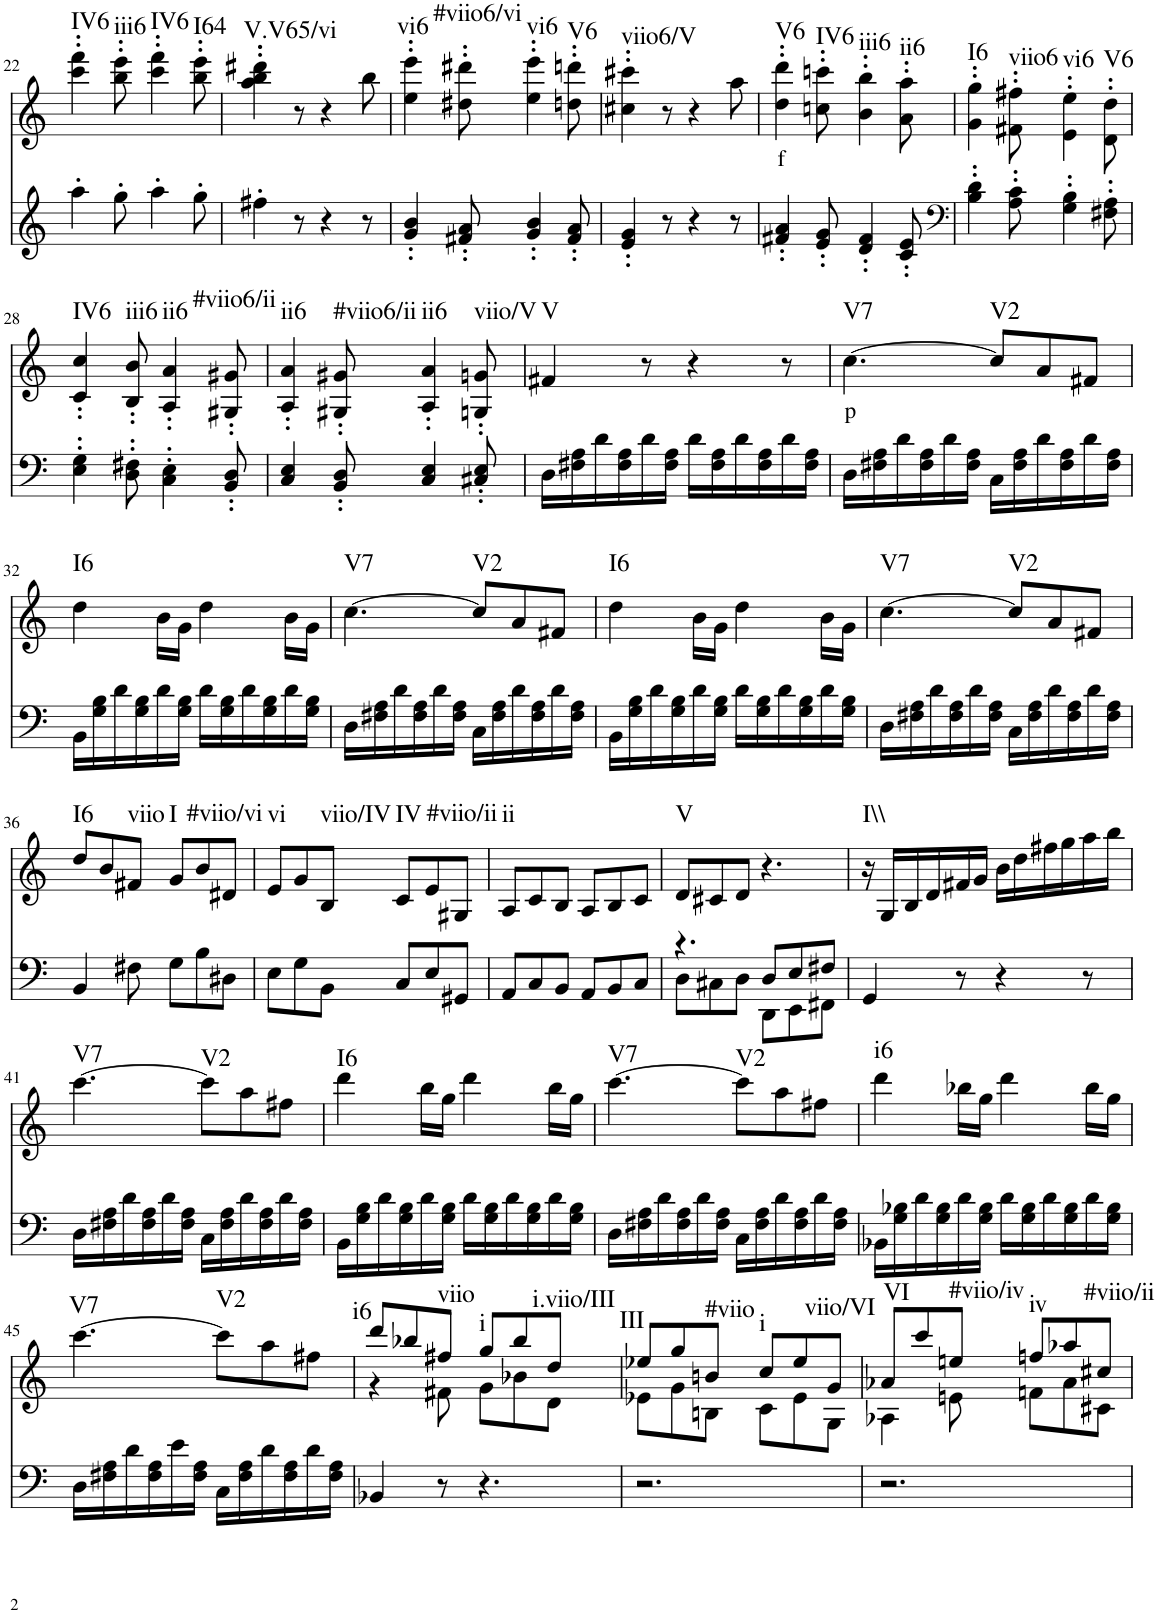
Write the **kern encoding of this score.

**kern	**kern	**text	**harte
*part2	*part1	*part1	*part1
*staff2	*staff1	*staff1	*
*I"piano	*I"piano	*	*
*I'Pno	*I'Pno	*	*
!!LO:PB:g=z
*clefG2	*clefG2	*	*
*k[]	*k[]	*	*
*M6/8	*M6/8	*	*
=22	=22	=22	=22
!	!	!	!LO:H:kt=IV6
4aa'\	4ccc\' 4fff\'	.	N
!	!	!	!LO:H:kt=iii6
8gg'\	8bb\' 8eee\'	.	N
!	!	!	!LO:H:kt=IV6
4aa'\	4ccc\' 4fff\'	.	N
!	!	!	!LO:H:kt=I64
8gg'\	8bb\' 8eee\'	.	N
=23	=23	=23	=23
!	!	!	!LO:H:kt=V.V65/vi
4ff#X'\	4aa\' 4bb\' 4ddd#X\'	.	N
8r	8r	.	.
4r	4r	.	.
8r	8bb\	.	.
=24	=24	=24	=24
!	!	!	!LO:H:kt=vi6
4g/' 4b/'	4ee\' 4eee\'	.	N
!	!	!	!LO:H:kt=#viio6/vi
8f#X/' 8a/'	8dd#X\' 8ddd#X\'	.	N
!	!	!	!LO:H:kt=vi6
4g/' 4b/'	4ee\' 4eee\'	.	N
!	!	!	!LO:H:kt=V6
8f#/' 8a/'	8ddn\' 8dddn\'	.	N
=25	=25	=25	=25
!	!	!	!LO:H:kt=viio6/V
4e/' 4g/'	4cc#X\' 4ccc#X\'	.	N
8r	8r	.	.
4r	4r	.	.
8r	8aa\	.	.
=26	=26	=26	=26
!	!	!LO:LY:b	!LO:H:kt=V6
4f#X/' 4a/'	4dd\' 4ddd\'	f	N
!	!	!	!LO:H:kt=IV6
8e/' 8g/'	8ccn\' 8cccn\'	.	N
!	!	!	!LO:H:kt=iii6
4d/' 4f#/'	4b\' 4bb\'	.	N
!	!	!	!LO:H:kt=ii6
8c/' 8e/'	8a\' 8aa\'	.	N
=27	=27	=27	=27
*clefF4	*	*	*
!	!	!	!LO:H:kt=I6
4B\' 4d\'	4g\' 4gg\'	.	N
!	!	!	!LO:H:kt=viio6
8A\' 8c\'	8f#X\' 8ff#X\'	.	N
!	!	!	!LO:H:kt=vi6
4G\' 4B\'	4e\' 4ee\'	.	N
!	!	!	!LO:H:kt=V6
8F#X\' 8A\'	8d\' 8dd\'	.	N
!!LO:LB:g=z
=28	=28	=28	=28
!	!	!	!LO:H:kt=IV6
4E\' 4G\'	4c/' 4cc/'	.	N
!	!	!	!LO:H:kt=iii6
8D\' 8F#X\'	8B/' 8b/'	.	N
!	!	!	!LO:H:kt=ii6
4C\' 4E\'	4A/' 4a/'	.	N
!	!	!	!LO:H:kt=#viio6/ii
8BB/' 8D/'	8G#X/' 8g#X/'	.	N
=29	=29	=29	=29
!	!	!	!LO:H:kt=ii6
4C/ 4E/	4A/' 4a/'	.	N
!	!	!	!LO:H:kt=#viio6/ii
8BB/' 8D/'	8G#X/' 8g#X/'	.	N
!	!	!	!LO:H:kt=ii6
4C/ 4E/	4A/' 4a/'	.	N
!	!	!	!LO:H:kt=viio/V
8C#X/' 8E/'	8Gn/' 8gn/'	.	N
=30	=30	=30	=30
!	!	!	!LO:H:kt=V
16D\LL	4f#X/	.	N
16F#X\ 16A\	.	.	.
16d\	.	.	.
16F#\ 16A\	.	.	.
16d\	8r	.	.
16F#\ 16A\JJ	.	.	.
16d\LL	4r	.	.
16F#\ 16A\	.	.	.
16d\	.	.	.
16F#\ 16A\	.	.	.
16d\	8r	.	.
16F#\ 16A\JJ	.	.	.
=31	=31	=31	=31
!	!	!LO:LY:b	!LO:H:kt=V7
16D\LL	[4.cc\	p	N
16F#X\ 16A\	.	.	.
16d\	.	.	.
16F#\ 16A\	.	.	.
16d\	.	.	.
16F#\ 16A\JJ	.	.	.
!	!	!	!LO:H:kt=V2
16C\LL	8cc/L]	.	N
16F#\ 16A\	.	.	.
16d\	8a/	.	.
16F#\ 16A\	.	.	.
16d\	8f#X/J	.	.
16F#\ 16A\JJ	.	.	.
!!LO:LB:g=z
=32	=32	=32	=32
!	!	!	!LO:H:kt=I6
16BB\LL	4dd\	.	N
16G\ 16B\	.	.	.
16d\	.	.	.
16G\ 16B\	.	.	.
16d\	16b\LL	.	.
16G\ 16B\JJ	16g\JJ	.	.
16d\LL	4dd\	.	.
16G\ 16B\	.	.	.
16d\	.	.	.
16G\ 16B\	.	.	.
16d\	16b\LL	.	.
16G\ 16B\JJ	16g\JJ	.	.
=33	=33	=33	=33
!	!	!	!LO:H:kt=V7
16D\LL	[4.cc\	.	N
16F#X\ 16A\	.	.	.
16d\	.	.	.
16F#\ 16A\	.	.	.
16d\	.	.	.
16F#\ 16A\JJ	.	.	.
!	!	!	!LO:H:kt=V2
16C\LL	8cc/L]	.	N
16F#\ 16A\	.	.	.
16d\	8a/	.	.
16F#\ 16A\	.	.	.
16d\	8f#X/J	.	.
16F#\ 16A\JJ	.	.	.
=34	=34	=34	=34
!	!	!	!LO:H:kt=I6
16BB\LL	4dd\	.	N
16G\ 16B\	.	.	.
16d\	.	.	.
16G\ 16B\	.	.	.
16d\	16b\LL	.	.
16G\ 16B\JJ	16g\JJ	.	.
16d\LL	4dd\	.	.
16G\ 16B\	.	.	.
16d\	.	.	.
16G\ 16B\	.	.	.
16d\	16b\LL	.	.
16G\ 16B\JJ	16g\JJ	.	.
=35	=35	=35	=35
!	!	!	!LO:H:kt=V7
16D\LL	[4.cc\	.	N
16F#X\ 16A\	.	.	.
16d\	.	.	.
16F#\ 16A\	.	.	.
16d\	.	.	.
16F#\ 16A\JJ	.	.	.
!	!	!	!LO:H:kt=V2
16C\LL	8cc/L]	.	N
16F#\ 16A\	.	.	.
16d\	8a/	.	.
16F#\ 16A\	.	.	.
16d\	8f#X/J	.	.
16F#\ 16A\JJ	.	.	.
!!LO:LB:g=z
=36	=36	=36	=36
!	!	!	!LO:H:kt=I6
4BB/	8dd/L	.	N
.	8b/	.	.
!	!	!	!LO:H:kt=viio
8F#X\	8f#X/J	.	N
!	!	!	!LO:H:kt=I
8G\L	8g/L	.	N
8B\	8b/	.	.
!	!	!	!LO:H:kt=#viio/vi
8D#X\J	8d#X/J	.	N
=37	=37	=37	=37
!	!	!	!LO:H:kt=vi
8E\L	8e/L	.	N
8G\	8g/	.	.
!	!	!	!LO:H:kt=viio/IV
8BB\J	8B/J	.	N
!	!	!	!LO:H:kt=IV
8C/L	8c/L	.	N
8E/	8e/	.	.
!	!	!	!LO:H:kt=#viio/ii
8GG#X/J	8G#X/J	.	N
=38	=38	=38	=38
!	!	!	!LO:H:kt=ii
8AA/L	8A/L	.	N
8C/	8c/	.	.
8BB/J	8B/J	.	.
8AA/L	8A/L	.	.
8BB/	8B/	.	.
8C/J	8c/J	.	.
=39	=39	=39	=39
*^	*	*	*
!	!	!	!	!LO:H:kt=V
4.r	8D\L	8d/L	.	N
.	8C#X\	8c#X/	.	.
.	8D\J	8d/J	.	.
8D/L	8DD\L	4.r	.	.
8E/	8EE\	.	.	.
8F#X/J	8FF#X\J	.	.	.
=40	=40	=40	=40	=40
!	!	!	!	!LO:H:kt=I\\
*v	*v	*	*	*
4GG/	16r	.	N
.	16G/LL	.	.
.	16B/	.	.
.	16d/	.	.
8r	16f#X/	.	.
.	16g/JJ	.	.
4r	16b\LL	.	.
.	16dd\	.	.
.	16ff#X\	.	.
.	16gg\	.	.
8r	16aa\	.	.
.	16bb\JJ	.	.
!!LO:LB:g=z
=41	=41	=41	=41
!	!	!	!LO:H:kt=V7
16D\LL	[4.ccc\	.	N
16F#X\ 16A\	.	.	.
16d\	.	.	.
16F#\ 16A\	.	.	.
16d\	.	.	.
16F#\ 16A\JJ	.	.	.
!	!	!	!LO:H:kt=V2
16C\LL	8ccc\L]	.	N
16F#\ 16A\	.	.	.
16d\	8aa\	.	.
16F#\ 16A\	.	.	.
16d\	8ff#X\J	.	.
16F#\ 16A\JJ	.	.	.
=42	=42	=42	=42
!	!	!	!LO:H:kt=I6
16BB\LL	4ddd\	.	N
16G\ 16B\	.	.	.
16d\	.	.	.
16G\ 16B\	.	.	.
16d\	16bb\LL	.	.
16G\ 16B\JJ	16gg\JJ	.	.
16d\LL	4ddd\	.	.
16G\ 16B\	.	.	.
16d\	.	.	.
16G\ 16B\	.	.	.
16d\	16bb\LL	.	.
16G\ 16B\JJ	16gg\JJ	.	.
=43	=43	=43	=43
!	!	!	!LO:H:kt=V7
16D\LL	[4.ccc\	.	N
16F#X\ 16A\	.	.	.
16d\	.	.	.
16F#\ 16A\	.	.	.
16d\	.	.	.
16F#\ 16A\JJ	.	.	.
!	!	!	!LO:H:kt=V2
16C\LL	8ccc\L]	.	N
16F#\ 16A\	.	.	.
16d\	8aa\	.	.
16F#\ 16A\	.	.	.
16d\	8ff#X\J	.	.
16F#\ 16A\JJ	.	.	.
=44	=44	=44	=44
!	!	!	!LO:H:kt=i6
16BB-X\LL	4ddd\	.	N
16G\ 16B-X\	.	.	.
16d\	.	.	.
16G\ 16B-\	.	.	.
16d\	16bb-X\LL	.	.
16G\ 16B-\JJ	16gg\JJ	.	.
16d\LL	4ddd\	.	.
16G\ 16B-\	.	.	.
16d\	.	.	.
16G\ 16B-\	.	.	.
16d\	16bb-\LL	.	.
16G\ 16B-\JJ	16gg\JJ	.	.
!!LO:LB:g=z
=45	=45	=45	=45
!	!	!	!LO:H:kt=V7
16D\LL	[4.ccc\	.	N
16F#X\ 16A\	.	.	.
16d\	.	.	.
16F#\ 16A\	.	.	.
16e\	.	.	.
16F#\ 16A\JJ	.	.	.
!	!	!	!LO:H:kt=V2
16C\LL	8ccc\L]	.	N
16F#\ 16A\	.	.	.
16d\	8aa\	.	.
16F#\ 16A\	.	.	.
16d\	8ff#X\J	.	.
16F#\ 16A\JJ	.	.	.
=46	=46	=46	=46
*	*^	*	*
!	!	!	!	!LO:H:kt=i6
4BB-X/	8ddd/L	4r	.	N
.	8bb-X/	.	.	.
!	!	!	!	!LO:H:kt=viio
8r	8ff#X/J	8f#X\	.	N
!	!	!	!	!LO:H:kt=i
4.r	8gg/L	8g\L	.	N
.	8bb-/	8b-X\	.	.
!	!	!	!	!LO:H:kt=i.viio/III
.	8dd/J	8d\J	.	N
=47	=47	=47	=47	=47
!	!	!	!	!LO:H:kt=III
2.r	8ee-X/L	8e-X\L	.	N
.	8gg/	8g\	.	.
!	!	!	!	!LO:H:kt=#viio
.	8bn/J	8Bn\J	.	N
!	!	!	!	!LO:H:kt=i
.	8cc/L	8c\L	.	N
.	8ee-/	8e-\	.	.
!	!	!	!	!LO:H:kt=viio/VI
.	8g/J	8G\J	.	N
=48	=48	=48	=48	=48
!	!	!	!	!LO:H:kt=VI
2.r	8a-X/L	4A-X\	.	N
.	8ccc/	.	.	.
!	!	!	!	!LO:H:kt=#viio/iv
.	8een/J	8en\	.	N
!	!	!	!	!LO:H:kt=iv
.	8ffn/L	8fn\L	.	N
.	8aa-X/	8a-\	.	.
!	!	!	!	!LO:H:kt=#viio/ii
.	8cc#X/J	8c#X\J	.	N
*	*v	*v	*	*
=	=	=	=
*-	*-	*-	*-
